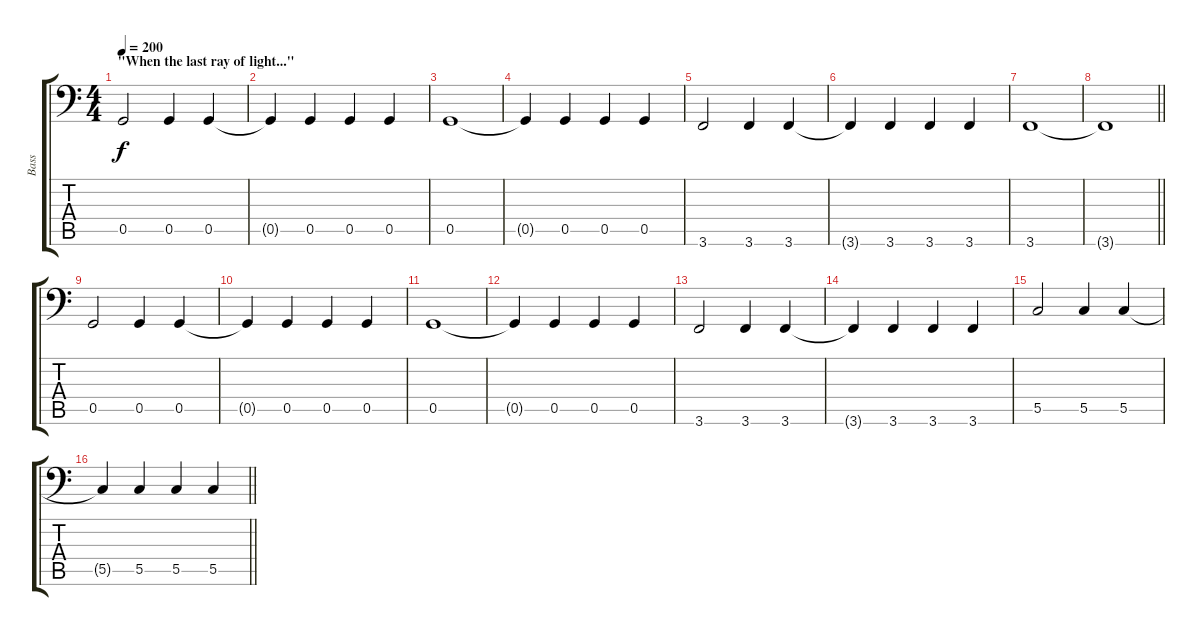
\track ("Bass" "Bass") {instrument electricbasspick}
\staff {score tabs}
\tuning (D3 A2 F2 C2 G1 D1) {hide}
\ts (4 4)
\section ("" "\"When the last ray of light...\"")
\tempo 200
\clef f4
\ks c
0.5.2{dy f} 0.5.4 0.5.4 |
0.5{t}.4 0.5.4 0.5.4 0.5.4 |
0.5.1 |
0.5{t}.4 0.5.4 0.5.4 0.5.4 |
3.6.2 3.6.4 3.6.4 |
3.6{t}.4 3.6.4 3.6.4 3.6.4 |
3.6.1 |
\barLineRight lightlight
3.6{t}.1 |
0.5.2 0.5.4 0.5.4 |
0.5{t}.4 0.5.4 0.5.4 0.5.4 |
0.5.1 |
0.5{t}.4 0.5.4 0.5.4 0.5.4 |
3.6.2 3.6.4 3.6.4 |
3.6{t}.4 3.6.4 3.6.4 3.6.4 |
5.5.2 5.5.4 5.5.4 |
\barLineRight lightlight
5.5{t}.4 5.5.4 5.5.4 5.5.4
